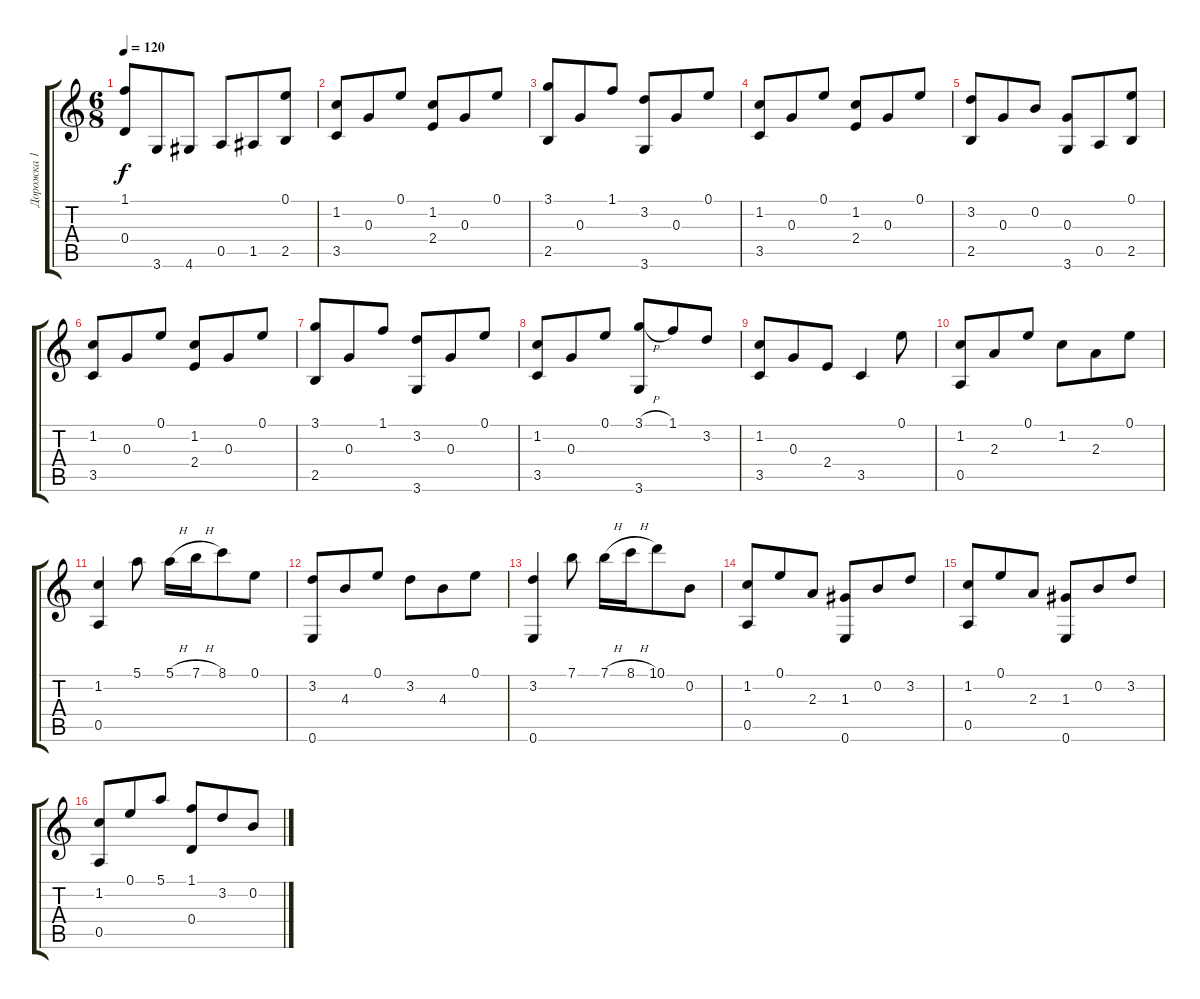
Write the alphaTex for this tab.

\track ("Дорожка 1" "Дорожка 1") {instrument acousticguitarnylon}
\staff {score tabs}
\tuning (E4 B3 G3 D3 A2 E2) {hide}
\ts (6 8)
\tempo 120
\clef g2
\ks c
(1.1 0.4).8{dy f} 3.6.8 4.6.8 0.5.8 1.5.8 (0.1 2.5).8 |
(1.2 3.5).8 0.3.8 0.1.8 (1.2 2.4).8 0.3.8 0.1.8 |
(3.1 2.5).8 0.3.8 1.1.8 (3.2 3.6).8 0.3.8 0.1.8 |
(1.2 3.5).8 0.3.8 0.1.8 (1.2 2.4).8 0.3.8 0.1.8 |
(3.2 2.5).8 0.3.8 0.2.8 (0.3 3.6).8 0.5.8 (0.1 2.5).8 |
(1.2 3.5).8 0.3.8 0.1.8 (1.2 2.4).8 0.3.8 0.1.8 |
(3.1 2.5).8 0.3.8 1.1.8 (3.2 3.6).8 0.3.8 0.1.8 |
(1.2 3.5).8 0.3.8 0.1.8 (3.1{h} 3.6).8 1.1.8 3.2.8 |
(1.2 3.5).8 0.3.8 2.4.8 3.5.4 0.1.8 |
(1.2 0.5).8 2.3.8 0.1.8 1.2.8 2.3.8 0.1.8 |
(1.2 0.5).4 5.1.8 5.1{h}.16 7.1{h}.16 8.1.8 0.1.8 |
(3.2 0.6).8 4.3.8 0.1.8 3.2.8 4.3.8 0.1.8 |
(3.2 0.6).4 7.1.8 7.1{h}.16 8.1{h}.16 10.1.8 0.2.8 |
(1.2 0.5).8 0.1.8 2.3.8 (1.3 0.6).8 0.2.8 3.2.8 |
(1.2 0.5).8 0.1.8 2.3.8 (1.3 0.6).8 0.2.8 3.2.8 |
(1.2 0.5).8 0.1.8 5.1.8 (1.1 0.4).8 3.2.8 0.2.8
